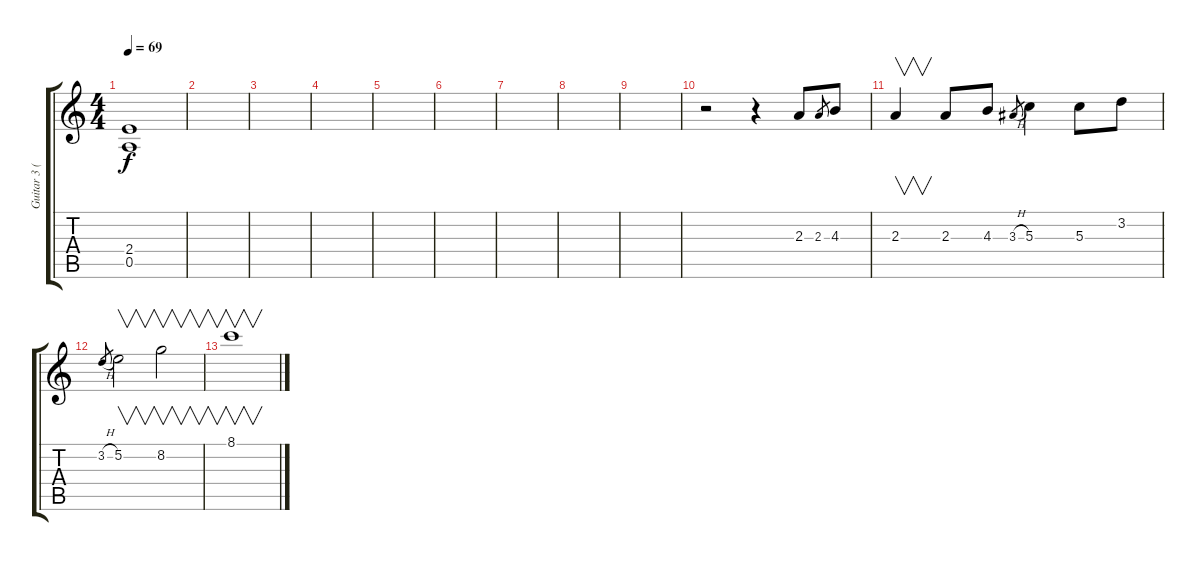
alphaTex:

\track ("Guitar 3 (Distortion)" "Guitar 3 (") {instrument distortionguitar}
\staff {score tabs}
\tuning (E4 B3 G3 D3 A2 E2) {hide}
\ts (4 4)
\tempo 69
\clef g2
\ks c
(2.4 0.5).1{dy f volume 10} |
|
|
|
|
|
|
|
|
r.2{volume 15} r.4 2.3.8 2.3.8{gr} 4.3.8 |
2.3.4{v} 2.3.8 4.3.8 3.3{h}.8{gr} 5.3.4 5.3.8 3.2.8 |
3.2{h}.8{gr} 5.2.2{v} 8.2.2{v} |
8.1.1{v}
